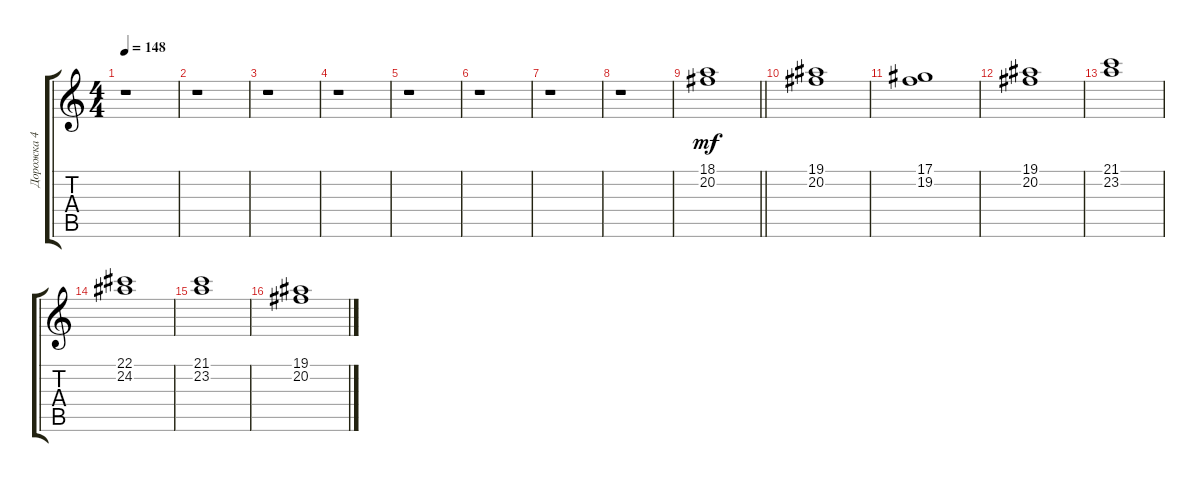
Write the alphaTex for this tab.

\track ("Дорожка 4" "Дорожка 4") {instrument stringensemble2}
\staff {score tabs}
\tuning (Eb4 Bb3 Gb3 Db3 Ab2 Eb2) {hide}
\ts (4 4)
\tempo 148
\clef g2
\ks c
r.1{dy f} |
r.1 |
r.1 |
r.1 |
r.1 |
r.1 |
r.1 |
r.1 |
\barLineRight lightlight
(18.1 20.2).1{dy mf} |
(19.1 20.2).1 |
(17.1 19.2).1 |
(19.1 20.2).1 |
(21.1 23.2).1 |
(22.1 24.2).1 |
(21.1 23.2).1 |
(19.1 20.2).1
